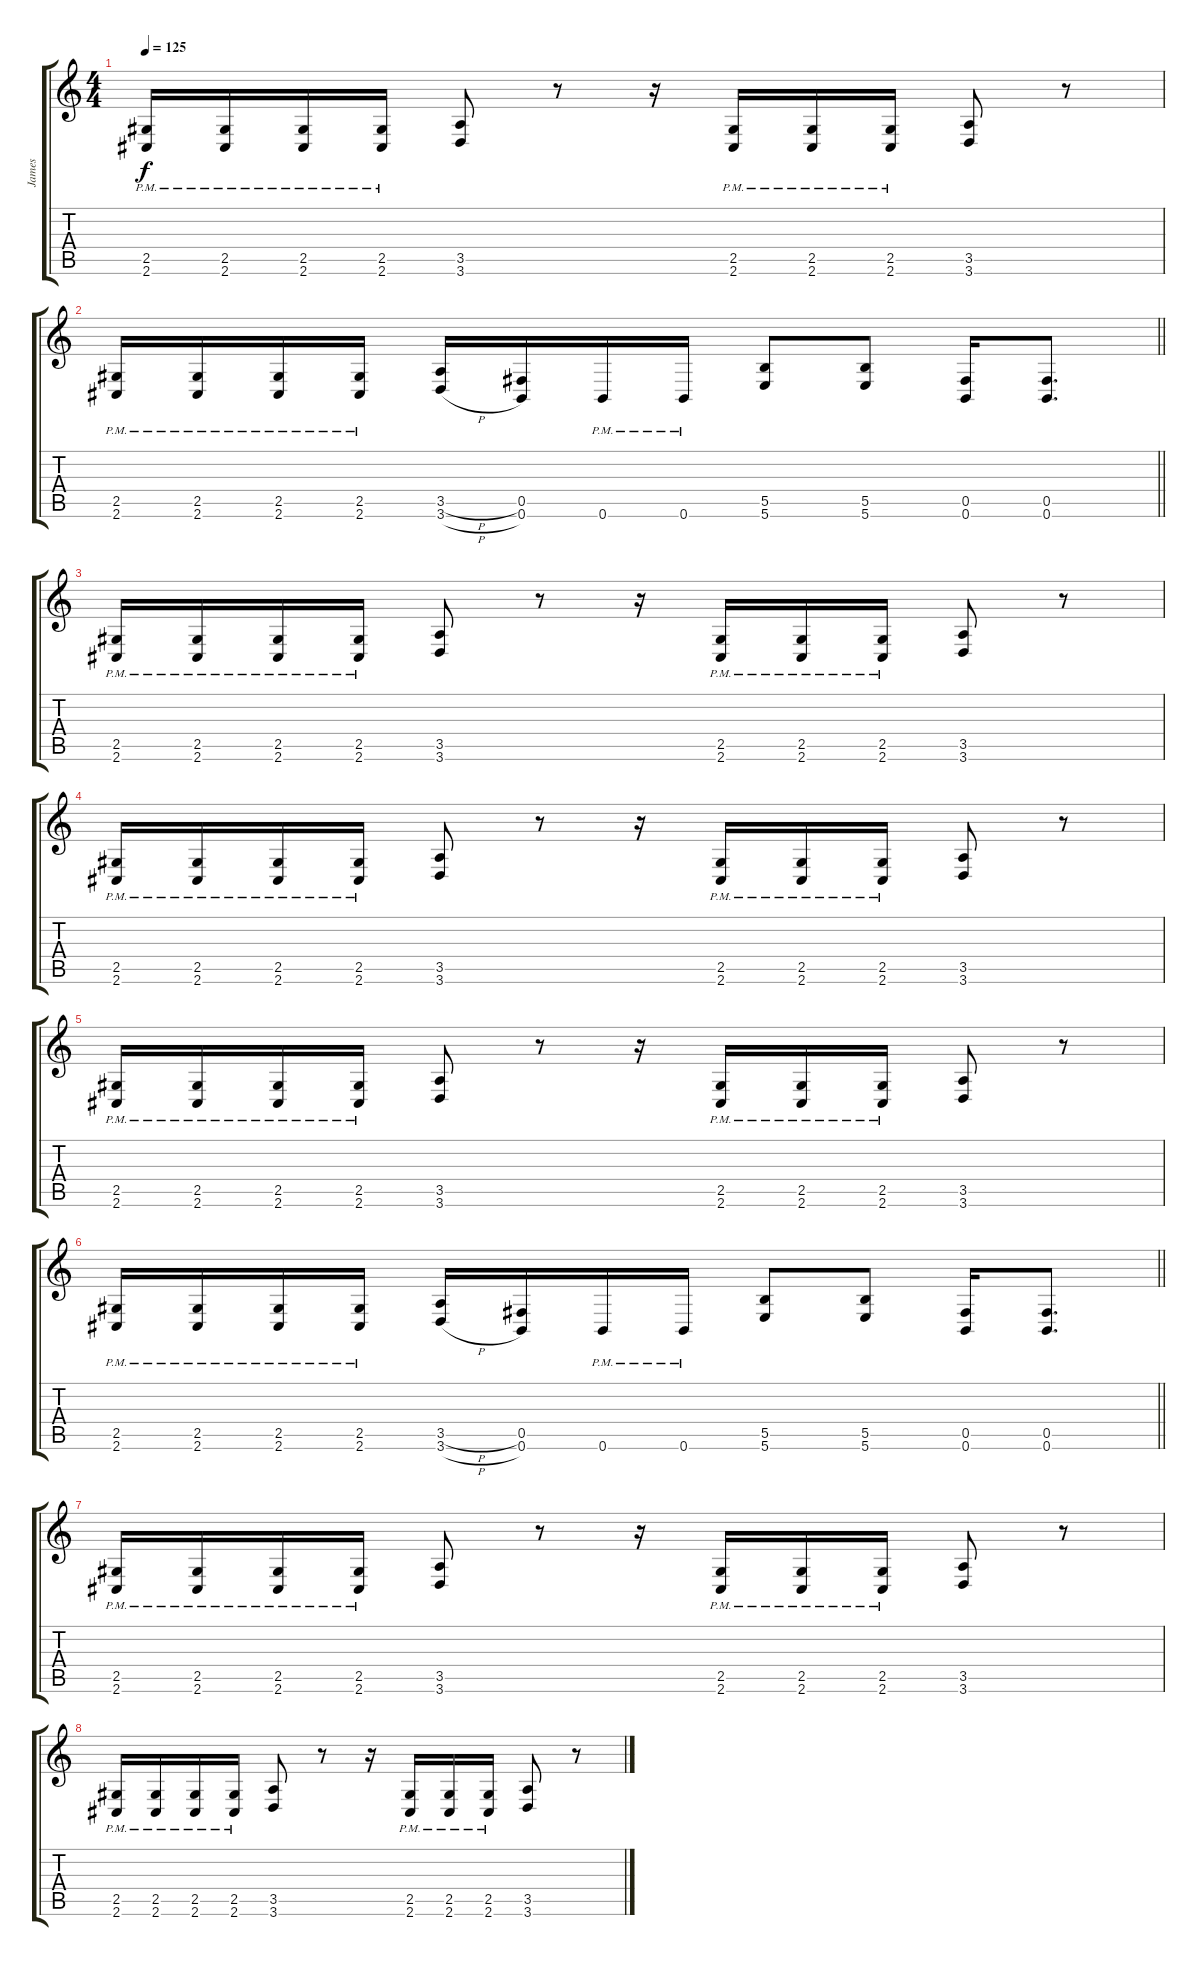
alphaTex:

\track ("James " "James ") {instrument distortionguitar}
\staff {score tabs}
\tuning (Db4 Ab3 E3 B2 Gb2 B1) {hide}
\ts (4 4)
\tempo 125
\clef g2
\ks c
(2.5{pm} 2.6{pm}).16{dy f} (2.5{pm} 2.6{pm}).16 (2.5{pm} 2.6{pm}).16 (2.5{pm} 2.6{pm}).16 (3.5 3.6).8 r.8 r.16 (2.5{pm} 2.6{pm}).16 (2.5{pm} 2.6{pm}).16 (2.5{pm} 2.6{pm}).16 (3.5 3.6).8 r.8 |
\barLineRight lightlight
(2.5{pm} 2.6{pm}).16 (2.5{pm} 2.6{pm}).16 (2.5{pm} 2.6{pm}).16 (2.5{pm} 2.6{pm}).16 (3.5{h} 3.6{h}).16 (0.5 0.6).16 0.6{pm}.16 0.6{pm}.16 (5.5 5.6).8 (5.5 5.6).8 (0.5 0.6).16 (0.5 0.6).8{d} |
(2.5{pm} 2.6{pm}).16 (2.5{pm} 2.6{pm}).16 (2.5{pm} 2.6{pm}).16 (2.5{pm} 2.6{pm}).16 (3.5 3.6).8 r.8 r.16 (2.5{pm} 2.6{pm}).16 (2.5{pm} 2.6{pm}).16 (2.5{pm} 2.6{pm}).16 (3.5 3.6).8 r.8 |
(2.5{pm} 2.6{pm}).16 (2.5{pm} 2.6{pm}).16 (2.5{pm} 2.6{pm}).16 (2.5{pm} 2.6{pm}).16 (3.5 3.6).8 r.8 r.16 (2.5{pm} 2.6{pm}).16 (2.5{pm} 2.6{pm}).16 (2.5{pm} 2.6{pm}).16 (3.5 3.6).8 r.8 |
(2.5{pm} 2.6{pm}).16 (2.5{pm} 2.6{pm}).16 (2.5{pm} 2.6{pm}).16 (2.5{pm} 2.6{pm}).16 (3.5 3.6).8 r.8 r.16 (2.5{pm} 2.6{pm}).16 (2.5{pm} 2.6{pm}).16 (2.5{pm} 2.6{pm}).16 (3.5 3.6).8 r.8 |
\barLineRight lightlight
(2.5{pm} 2.6{pm}).16 (2.5{pm} 2.6{pm}).16 (2.5{pm} 2.6{pm}).16 (2.5{pm} 2.6{pm}).16 (3.5{h} 3.6{h}).16 (0.5 0.6).16 0.6{pm}.16 0.6{pm}.16 (5.5 5.6).8 (5.5 5.6).8 (0.5 0.6).16 (0.5 0.6).8{d} |
(2.5{pm} 2.6{pm}).16 (2.5{pm} 2.6{pm}).16 (2.5{pm} 2.6{pm}).16 (2.5{pm} 2.6{pm}).16 (3.5 3.6).8 r.8 r.16 (2.5{pm} 2.6{pm}).16 (2.5{pm} 2.6{pm}).16 (2.5{pm} 2.6{pm}).16 (3.5 3.6).8 r.8 |
(2.5{pm} 2.6{pm}).16 (2.5{pm} 2.6{pm}).16 (2.5{pm} 2.6{pm}).16 (2.5{pm} 2.6{pm}).16 (3.5 3.6).8 r.8 r.16 (2.5{pm} 2.6{pm}).16 (2.5{pm} 2.6{pm}).16 (2.5{pm} 2.6{pm}).16 (3.5 3.6).8 r.8
